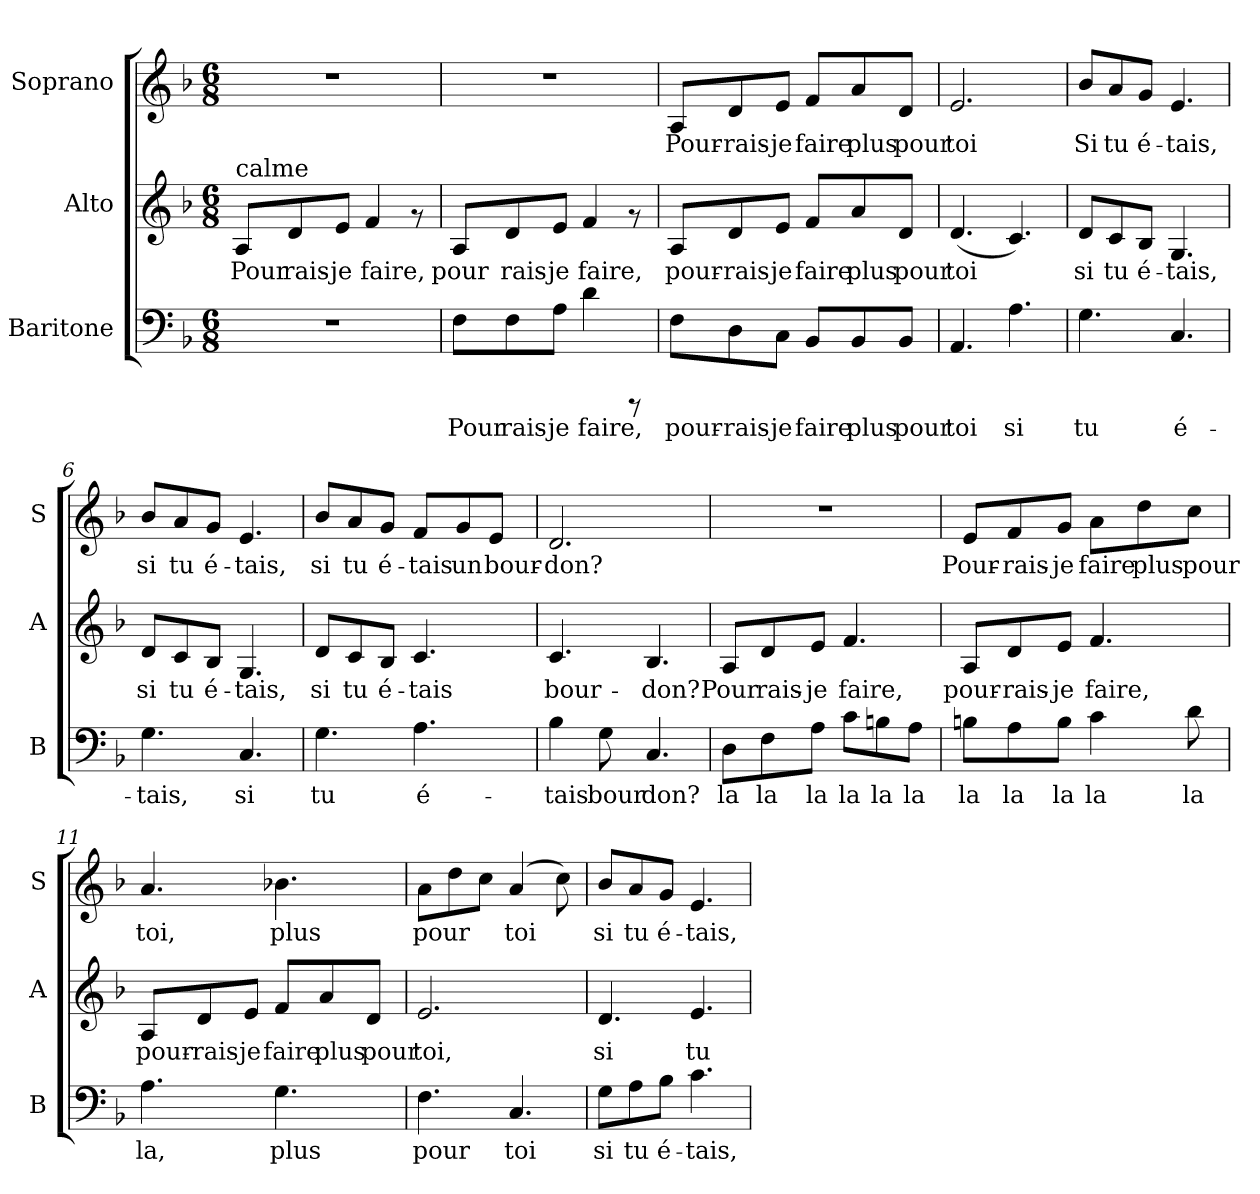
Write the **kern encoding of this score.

**kern	**text	**kern	**text	**kern	**text
*part3	*part3	*part2	*part2	*part1	*part1
*staff3	*staff3	*staff2	*staff2	*staff1	*staff1
*I"Baritone	*	*I"Alto	*	*I"Soprano	*
*I'B	*	*I'A	*	*I'S	*
!!LO:PB:g=z
*stria5	*	*stria5	*	*stria5	*
*clefF4	*	*clefG2	*	*clefG2	*
*k[b-]	*	*k[b-]	*	*k[b-]	*
*F:	*	*F:	*	*F:	*
*M6/8	*	*M6/8	*	*M6/8	*
=1	=1	=1	=1	=1	=1
!	!	!LO:TX:a:t=calme	!	!	!
!	!	!	!LO:LY:b:cj	!	!
2.r	.	8A/L	Pour	2.r	.
!	!	!	!LO:LY:b:cj	!	!
.	.	8d/	rais-	.	.
!	!	!	!LO:LY:b:cj	!	!
.	.	8e/J	-je	.	.
!	!	!	!LO:LY:b:cj	!	!
.	.	4f/	faire,	.	.
.	.	8rf	.	.	.
=2	=2	=2	=2	=2	=2
!	!LO:LY:b:cj	!	!LO:LY:b:cj	!	!
8F\L	Pour	8A/L	pour	2.r	.
!	!LO:LY:b:cj	!	!LO:LY:b:cj	!	!
8F\	rais-	8d/	rais-	.	.
!	!LO:LY:b:cj	!	!LO:LY:b:cj	!	!
8A\J	-je	8e/J	-je	.	.
!	!LO:LY:b:cj	!	!LO:LY:b:cj	!	!
4d\	faire,	4f/	faire,	.	.
8rCCC	.	8rf	.	.	.
=3	=3	=3	=3	=3	=3
!	!LO:LY:b:cj	!	!LO:LY:b:cj	!	!LO:LY:b
8F\L	pour-	8A/L	pour-	8A/L	Pour-
!	!LO:LY:b:cj	!	!LO:LY:b:cj	!	!LO:LY:b
8D\	-rais-	8d/	-rais-	8d/	-rais-
!	!LO:LY:b:cj	!	!LO:LY:b:cj	!	!LO:LY:b
8C\J	-je	8e/J	-je	8e/J	-je
!	!LO:LY:b:cj	!	!LO:LY:b:cj	!	!LO:LY:b
8BB-/L	faire	8f/L	faire	8f/L	faire
!	!LO:LY:b:cj	!	!LO:LY:b:cj	!	!LO:LY:b
8BB-/	plus	8a/	plus	8a/	plus
!	!LO:LY:b:cj	!	!LO:LY:b:cj	!	!LO:LY:b
8BB-/J	pour	8d/J	pour	8d/J	pour
=4	=4	=4	=4	=4	=4
!	!LO:LY:b:cj	!	!LO:LY:b:cj	!	!LO:LY:b
4.AA/	toi	(<4.d/	toi	2.e>/	toi
!	!LO:LY:b:cj	!	!LO:LY:b:cj	!	!
4.A\	si	4.c/)	.	.	.
!!LO:LB:g=z
=5	=5	=5	=5	=5	=5
!	!LO:LY:b:cj	!	!LO:LY:b:cj	!	!LO:LY:b
4.G\	tu	8d/L	si	8b->/L	Si
!	!	!	!LO:LY:b:cj	!	!LO:LY:b
.	.	8c/	tu	8a/	tu
!	!	!	!LO:LY:b:cj	!	!LO:LY:b
.	.	8B-/J	é-	8g/J	é-
!	!LO:LY:b:cj	!	!LO:LY:b:cj	!	!LO:LY:b
4.C/	é-	4.G/	-tais,	4.e/	-tais,
=6	=6	=6	=6	=6	=6
!	!LO:LY:b:cj	!	!LO:LY:b:cj	!	!LO:LY:b
4.G\	-tais,	8d/L	si	8b-/L	si
!	!	!	!LO:LY:b:cj	!	!LO:LY:b
.	.	8c/	tu	8a/	tu
!	!	!	!LO:LY:b:cj	!	!LO:LY:b
.	.	8B-/J	é-	8g/J	é-
!	!LO:LY:b:cj	!	!LO:LY:b:cj	!	!LO:LY:b
4.C/	si	4.G/	-tais,	4.e/	-tais,
=7	=7	=7	=7	=7	=7
!	!LO:LY:b:cj	!	!LO:LY:b:cj	!	!LO:LY:b
4.G\	tu	8d/L	si	8b-/L	si
!	!	!	!LO:LY:b:cj	!	!LO:LY:b
.	.	8c/	tu	8a/	tu
!	!	!	!LO:LY:b:cj	!	!LO:LY:b
.	.	8B-/J	é-	8g/J	é-
!	!LO:LY:b:cj	!	!LO:LY:b:cj	!	!LO:LY:b
4.A\	é-	4.c/	-tais	8f/L	-tais
!	!	!	!	!	!LO:LY:b
.	.	.	.	8g/	un
!	!	!	!	!	!LO:LY:b
.	.	.	.	8e/J	bour-
=8	=8	=8	=8	=8	=8
!	!LO:LY:b:cj	!	!LO:LY:b:cj	!	!LO:LY:b
4B-\	-tais	4.c/	bour-	2.d/	-don?
!	!LO:LY:b:cj	!	!	!	!
8G\	bour	.	.	.	.
!	!LO:LY:b:cj	!	!LO:LY:b:cj	!	!
4.C/	don?	4.B-/	-don?	.	.
=9	=9	=9	=9	=9	=9
!	!LO:LY:b:cj	!	!LO:LY:b:cj	!	!
8D\L	la	8A/L	Pour	2.r	.
!	!LO:LY:b:cj	!	!LO:LY:b:cj	!	!
8F\	la	8d/	rais-	.	.
!	!LO:LY:b:cj	!	!LO:LY:b:cj	!	!
8A\J	la	8e/J	-je	.	.
!	!LO:LY:b:cj	!	!LO:LY:b:cj	!	!
8c\L	la	4.f/	faire,	.	.
!	!LO:LY:b:cj	!	!	!	!
8Bn\	la	.	.	.	.
!	!LO:LY:b:cj	!	!	!	!
8A\J	la	.	.	.	.
!!LO:PB:g=z
=10	=10	=10	=10	=10	=10
!	!LO:LY:b:cj	!	!LO:LY:b:cj	!	!LO:LY:b
8Bn\L	la	8A/L	pour-	8e/L	Pour-
!	!LO:LY:b:cj	!	!LO:LY:b:cj	!	!LO:LY:b
8A\	la	8d/	-rais-	8f/	-rais-
!	!LO:LY:b:cj	!	!LO:LY:b:cj	!	!LO:LY:b
8B\J	la	8e/J	-je	8g/J	-je
!	!LO:LY:b:cj	!	!LO:LY:b:cj	!	!LO:LY:b
4c\	la	4.f/	faire,	8a\L	faire
!	!	!	!	!	!LO:LY:b
.	.	.	.	8dd\	plus
!	!LO:LY:b:cj	!	!	!	!LO:LY:b
8d\	la	.	.	8cc\J	pour
=11	=11	=11	=11	=11	=11
!	!LO:LY:b:cj	!	!LO:LY:b:cj	!	!LO:LY:b
4.A\	la,	8A/L	pour-	4.a/	toi,
!	!	!	!LO:LY:b:cj	!	!
.	.	8d/	-rais-	.	.
!	!	!	!LO:LY:b:cj	!	!
.	.	8e/J	-je	.	.
!	!LO:LY:b:cj	!	!LO:LY:b:cj	!	!LO:LY:b
4.G\	plus	8f/L	faire	4.b-X\	plus
!	!	!	!LO:LY:b:cj	!	!
.	.	8a/	plus	.	.
!	!	!	!LO:LY:b:cj	!	!
.	.	8d/J	pour	.	.
=12	=12	=12	=12	=12	=12
!	!LO:LY:b:cj	!	!LO:LY:b:cj	!	!LO:LY:b
4.F\	pour	2.e/	toi,	8a\L	pour-
!	!	!	!	!	!LO:LY:b
.	.	.	.	8dd\	--
!	!	!	!	!	!LO:LY:b
.	.	.	.	8cc\J	--
!	!LO:LY:b:cj	!	!	!	!LO:LY:b
4.C/	toi	.	.	(>4a/	-toi
!	!	!	!	!	!LO:LY:b
.	.	.	.	8cc\)	.
=13	=13	=13	=13	=13	=13
!	!LO:LY:b:cj	!	!LO:LY:b:cj	!	!LO:LY:b
8G\L	si	4.d/	si	8b-/L	si
!	!LO:LY:b:cj	!	!	!	!LO:LY:b
8A\	tu	.	.	8a/	tu
!	!LO:LY:b:cj	!	!	!	!LO:LY:b
8B-\J	é-	.	.	8g/J	é-
!	!LO:LY:b:cj	!	!LO:LY:b:cj	!	!LO:LY:b
4.c\	-tais,	4.e/	tu	4.e/	-tais,
=	=	=	=	=	=
*-	*-	*-	*-	*-	*-
